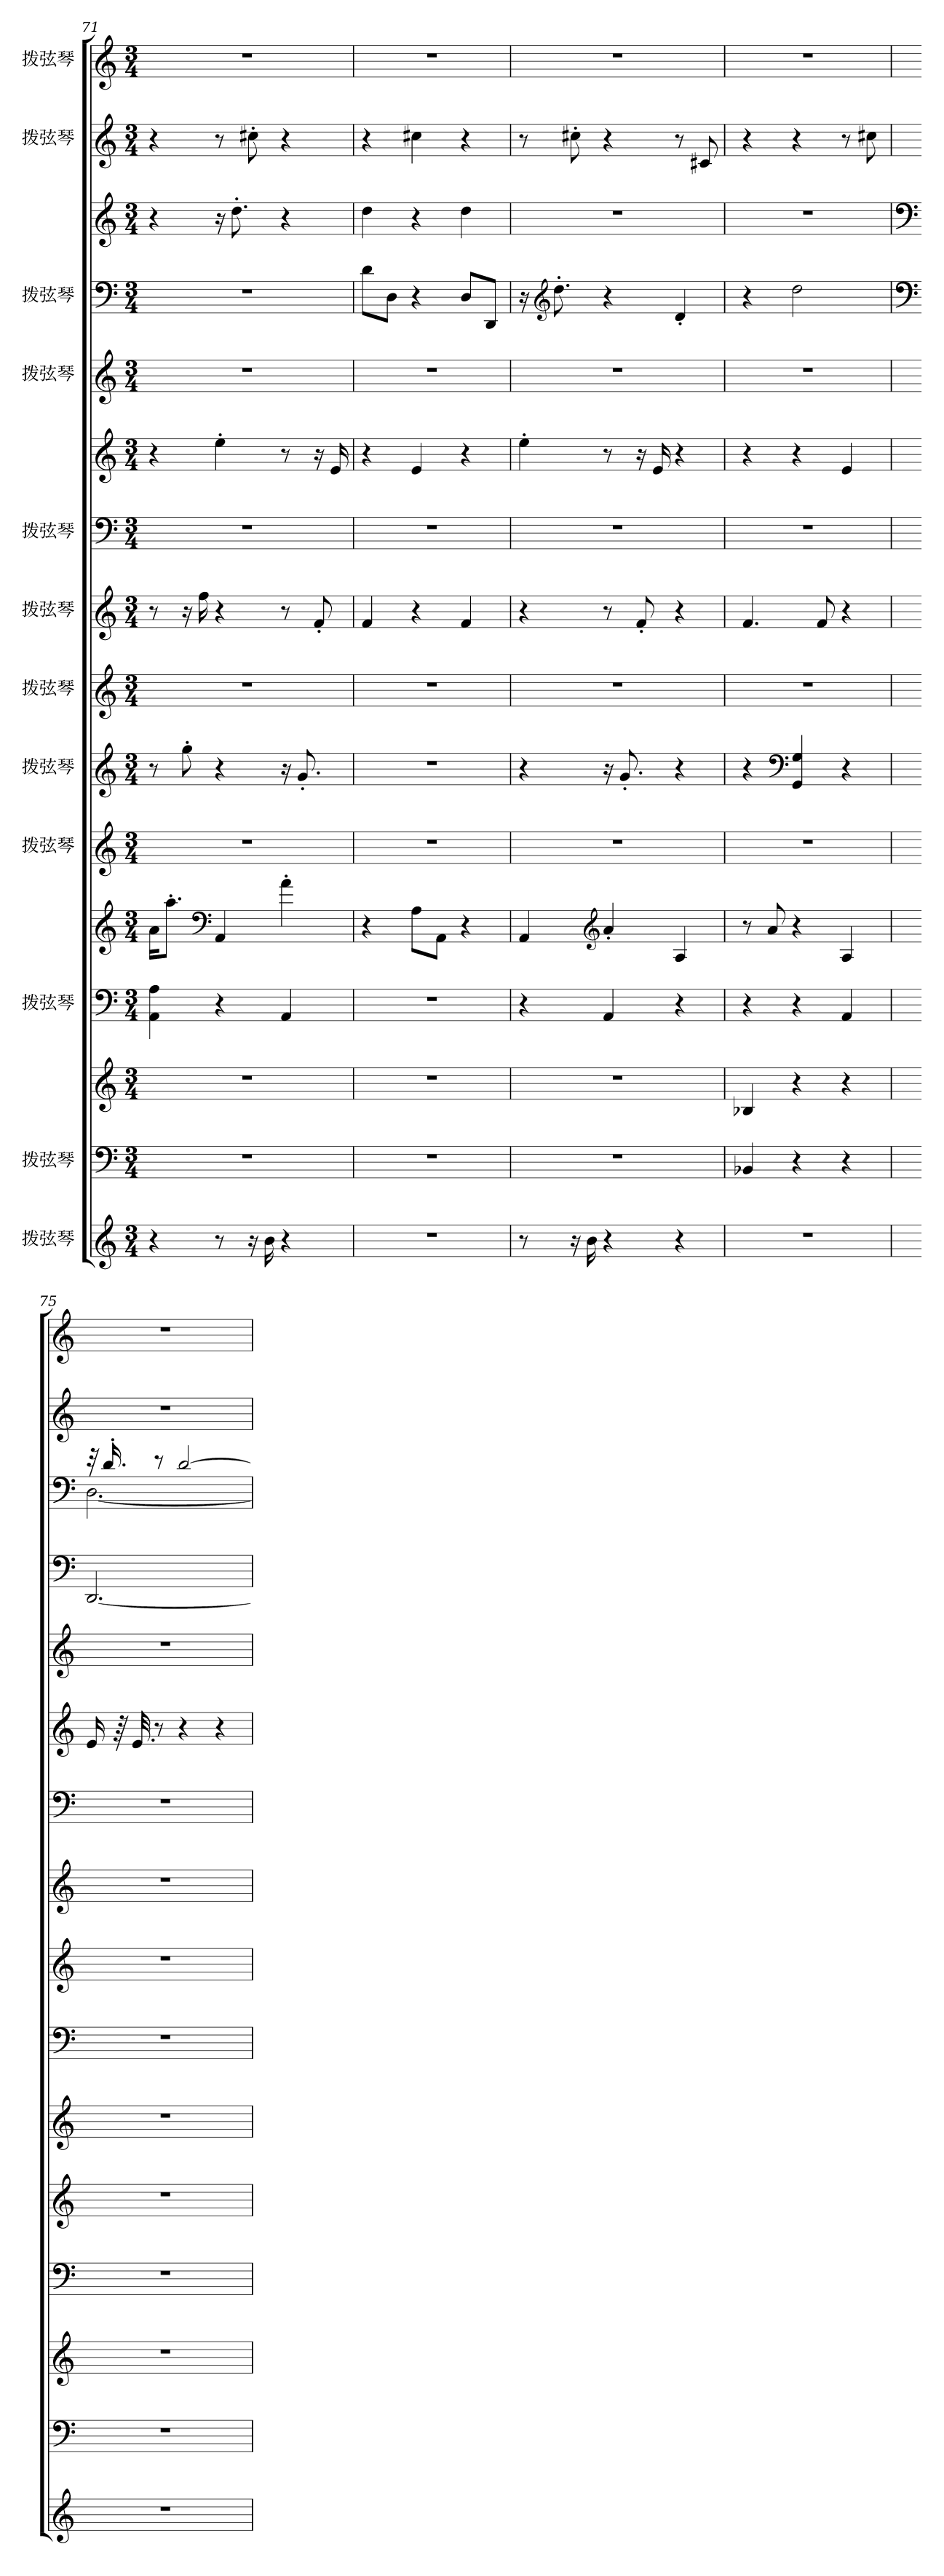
**kern	**kern	**kern	**kern	**kern	**kern	**kern	**kern	**kern	**kern	**kern	**kern	**kern	**kern	**kern	**kern
*part12	*part11	*part11	*part10	*part10	*part9	*part8	*part7	*part6	*part5	*part5	*part4	*part3	*part3	*part2	*part1
*staff16	*staff15	*staff14	*staff13	*staff12	*staff11	*staff10	*staff9	*staff8	*staff7	*staff6	*staff5	*staff4	*staff3	*staff2	*staff1
*I"拨弦琴	*I"拨弦琴	*	*I"拨弦琴	*	*I"拨弦琴	*I"拨弦琴	*I"拨弦琴	*I"拨弦琴	*I"拨弦琴	*	*I"拨弦琴	*I"拨弦琴	*	*I"拨弦琴	*I"拨弦琴
!!LO:PB:g=z
*clefG2	*clefF4	*clefG2	*clefF4	*clefG2	*clefG2	*clefG2	*clefG2	*clefG2	*clefF4	*clefG2	*clefG2	*clefF4	*clefG2	*clefG2	*clefG2
*k[]	*k[]	*k[]	*k[]	*k[]	*k[]	*k[]	*k[]	*k[]	*k[]	*k[]	*k[]	*k[]	*k[]	*k[]	*k[]
*M3/4	*M3/4	*M3/4	*M3/4	*M3/4	*M3/4	*M3/4	*M3/4	*M3/4	*M3/4	*M3/4	*M3/4	*M3/4	*M3/4	*M3/4	*M3/4
=71	=71	=71	=71	=71	=71	=71	=71	=71	=71	=71	=71	=71	=71	=71	=71
4r	2.r	2.r	4AA\ 4A\	16a\KL	2.r	8r	2.r	8r	2.r	4r	2.r	2.r	4r	4r	2.r
.	.	.	.	8.aa'\J	.	.	.	.	.	.	.	.	.	.	.
.	.	.	.	.	.	8gg'\	.	16r	.	.	.	.	.	.	.
.	.	.	.	.	.	.	.	16ff\	.	.	.	.	.	.	.
*	*	*	*	*clefF4	*	*	*	*	*	*	*	*	*	*	*
8r	.	.	4r	4AA/	.	4r	.	4r	.	4ee'\	.	.	16r	8r	.
.	.	.	.	.	.	.	.	.	.	.	.	.	8.dd'\	.	.
16r	.	.	.	.	.	.	.	.	.	.	.	.	.	8cc#X'\	.
16b\	.	.	.	.	.	.	.	.	.	.	.	.	.	.	.
4r	.	.	4AA/	4a'\	.	16r	.	8r	.	8r	.	.	4r	4r	.
.	.	.	.	.	.	8.g'/	.	.	.	.	.	.	.	.	.
.	.	.	.	.	.	.	.	8f'/	.	16r	.	.	.	.	.
.	.	.	.	.	.	.	.	.	.	16e/	.	.	.	.	.
=72	=72	=72	=72	=72	=72	=72	=72	=72	=72	=72	=72	=72	=72	=72	=72
2.r	2.r	2.r	2.r	4r	2.r	2.r	2.r	4f/	2.r	4r	2.r	8d\L	4dd\	4r	2.r
.	.	.	.	.	.	.	.	.	.	.	.	8D\J	.	.	.
.	.	.	.	8A\L	.	.	.	4r	.	4e/	.	4r	4r	4cc#X\	.
.	.	.	.	8AA\J	.	.	.	.	.	.	.	.	.	.	.
.	.	.	.	4r	.	.	.	4f/	.	4r	.	8D/L	4dd\	4r	.
.	.	.	.	.	.	.	.	.	.	.	.	8DD/J	.	.	.
=73	=73	=73	=73	=73	=73	=73	=73	=73	=73	=73	=73	=73	=73	=73	=73
8r	2.r	2.r	4r	4AA/	2.r	4r	2.r	4r	2.r	4ee'\	2.r	16r	2.r	8r	2.r
*	*	*	*	*	*	*	*	*	*	*	*	*clefG2	*	*	*
.	.	.	.	.	.	.	.	.	.	.	.	8.dd'\	.	.	.
16r	.	.	.	.	.	.	.	.	.	.	.	.	.	8cc#X'\	.
16b\	.	.	.	.	.	.	.	.	.	.	.	.	.	.	.
*	*	*	*	*clefG2	*	*	*	*	*	*	*	*	*	*	*
4r	.	.	4AA/	4a'/	.	16r	.	8r	.	8r	.	4r	.	4r	.
.	.	.	.	.	.	8.g'/	.	.	.	.	.	.	.	.	.
.	.	.	.	.	.	.	.	8f'/	.	16r	.	.	.	.	.
.	.	.	.	.	.	.	.	.	.	16e/	.	.	.	.	.
4r	.	.	4r	4A/	.	4r	.	4r	.	4r	.	4d'/	.	8r	.
.	.	.	.	.	.	.	.	.	.	.	.	.	.	8c#X/	.
=74	=74	=74	=74	=74	=74	=74	=74	=74	=74	=74	=74	=74	=74	=74	=74
2.r	4BB-X/	4B-X/	4r	8r	2.r	4r	2.r	4.f/	2.r	4r	2.r	4r	2.r	4r	2.r
.	.	.	.	8a/	.	.	.	.	.	.	.	.	.	.	.
*	*	*	*	*	*	*clefF4	*	*	*	*	*	*	*	*	*
.	4r	4r	4r	4r	.	4GG/ 4G/	.	.	.	4r	.	2dd\	.	4r	.
.	.	.	.	.	.	.	.	8f/	.	.	.	.	.	.	.
.	4r	4r	4AA/	4A/	.	4r	.	4r	.	4e/	.	.	.	8r	.
.	.	.	.	.	.	.	.	.	.	.	.	.	.	8cc#X\	.
!!LO:PB:g=z
=75	=75	=75	=75	=75	=75	=75	=75	=75	=75	=75	=75	=75	=75	=75	=75
*	*	*	*	*	*	*	*	*	*	*	*	*clefF4	*clefF4	*	*
*	*	*	*	*	*	*	*	*	*	*	*	*	*^	*	*
2.r	2.r	2.r	2.r	2.r	2.r	2.r	2.r	2.r	2.r	16e/	2.r	[2.DD/	32r	[2.D\	2.r	2.r
.	.	.	.	.	.	.	.	.	.	.	.	.	16.d'/	.	.	.
.	.	.	.	.	.	.	.	.	.	64r	.	.	.	.	.	.
.	.	.	.	.	.	.	.	.	.	32.e/	.	.	.	.	.	.
.	.	.	.	.	.	.	.	.	.	8r	.	.	8r	.	.	.
.	.	.	.	.	.	.	.	.	.	4r	.	.	[2d/	.	.	.
.	.	.	.	.	.	.	.	.	.	4r	.	.	.	.	.	.
*	*	*	*	*	*	*	*	*	*	*	*	*	*v	*v	*	*
=	=	=	=	=	=	=	=	=	=	=	=	=	=	=	=
*-	*-	*-	*-	*-	*-	*-	*-	*-	*-	*-	*-	*-	*-	*-	*-
